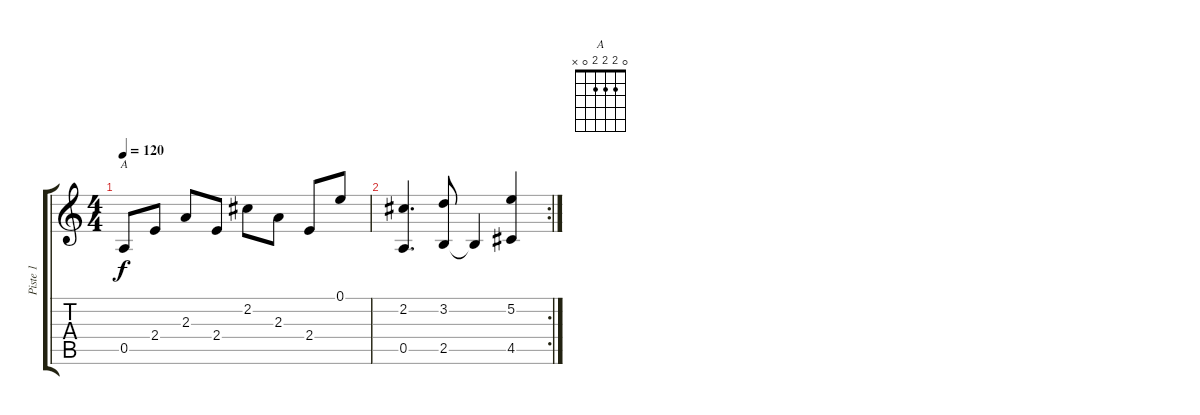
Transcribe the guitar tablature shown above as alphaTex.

\track ("Piste 1" "Piste 1") {instrument acousticguitarsteel}
\staff {score tabs}
\tuning (E4 B3 G3 D3 A2 E2) {hide}
\chord ("A" 0 2 2 2 0 x)
\ts (4 4)
\tempo 120
\clef g2
\ks c
0.5.8{ch "A" dy f} 2.4.8 2.3.8 2.4.8 2.2.8 2.3.8 2.4.8 0.1.8 |
\rc 2
(2.2 0.5).4{d} (3.2 2.5).8 2.5{t}.4 (5.2 4.5).4
